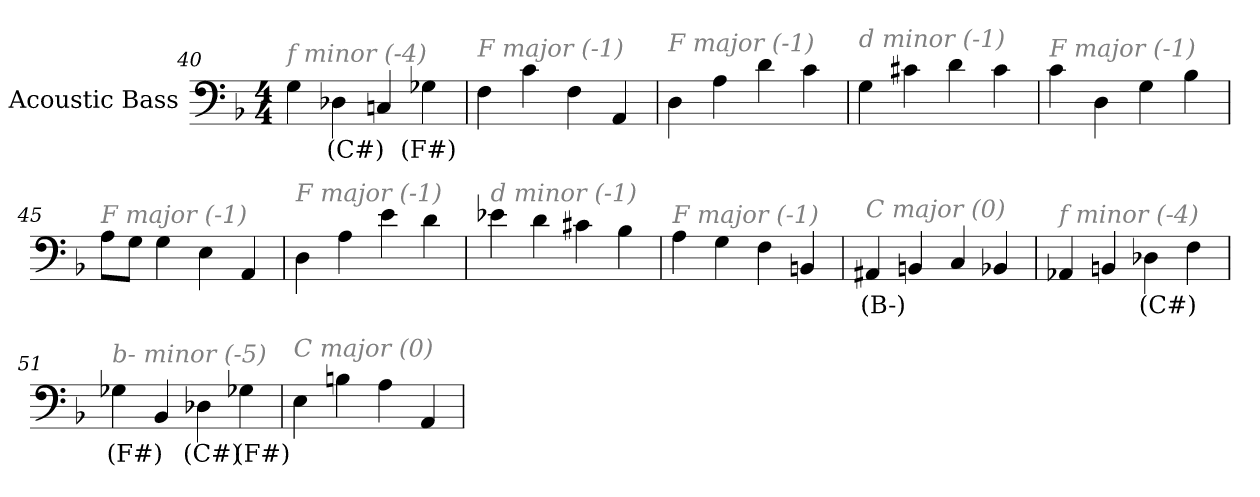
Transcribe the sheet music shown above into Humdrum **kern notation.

**kern	**text
*part1	*part1
*staff1	*staff1
*I"Acoustic Bass	*
*clefF4	*
*ITrd7c12	*
*k[b-]	*
*F:	*
*M4/4	*
=40	=40
!LO:TX:i:color=#808080:t=f minor (-4)	!
4GG	.
4DD-Xi	(C#)
4CCn	.
4GG-Xi	(F#)
=41	=41
!LO:TX:i:color=#808080:t=F major (-1)	!
4FF	.
4C	.
4FF	.
4AAA	.
=42	=42
!LO:TX:i:color=#808080:t=F major (-1)	!
4DD	.
4AA	.
4D	.
4C	.
=43	=43
!LO:TX:i:color=#808080:t=d minor (-1)	!
4GG	.
4C#X	.
4D	.
4C#	.
=44	=44
!LO:TX:i:color=#808080:t=F major (-1)	!
4C	.
4DD	.
4GG	.
4BB-	.
=45	=45
!LO:TX:i:color=#808080:t=F major (-1)	!
8AAL	.
8GGJ	.
4GG	.
4EE	.
4AAA	.
=46	=46
!LO:TX:i:color=#808080:t=F major (-1)	!
4DD	.
4AA	.
4E	.
4D	.
=47	=47
!LO:TX:i:color=#808080:t=d minor (-1)	!
4E-X	.
4D	.
4C#X	.
4BB-	.
=48	=48
!LO:TX:i:color=#808080:t=F major (-1)	!
4AA	.
4GG	.
4FF	.
4BBBn	.
=49	=49
!LO:TX:i:color=#808080:t=C major (0)	!
4AAA#Xj	(B-)
4BBBn	.
4CC	.
4BBB-X	.
=50	=50
!LO:TX:i:color=#808080:t=f minor (-4)	!
4AAA-X	.
4BBBn	.
4DD-Xi	(C#)
4FF	.
=51	=51
!LO:TX:i:color=#808080:t=b- minor (-5)	!
4GG-Xi	(F#)
4BBB-	.
4DD-Xi	(C#)
4GG-Xi	(F#)
=52	=52
!LO:TX:i:color=#808080:t=C major (0)	!
4EE	.
4BBn	.
4AA	.
4AAA	.
=	=
*-	*-
